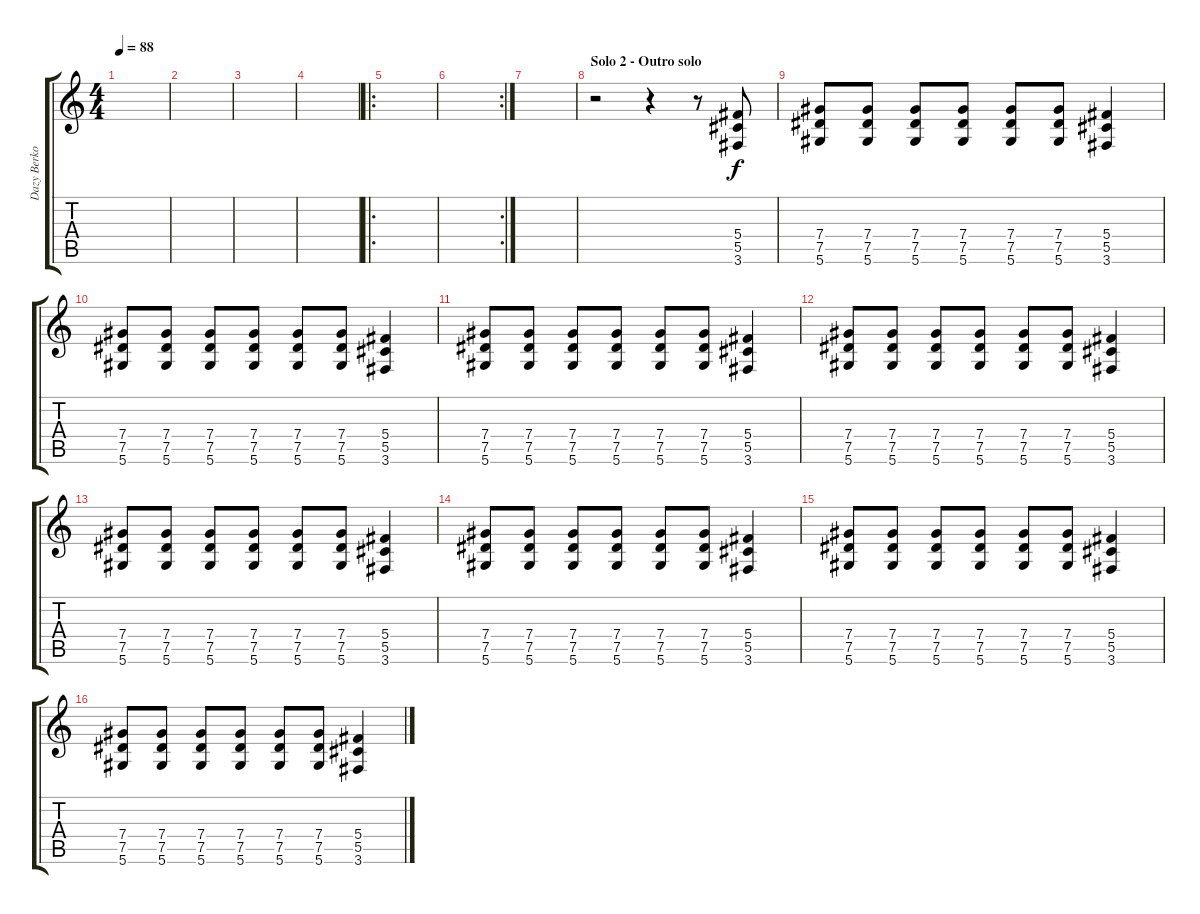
\track ("Dazy Berkowitz (Feedback)" "Dazy Berko") {instrument overdrivenguitar}
\staff {score tabs}
\tuning (Eb4 Bb3 Gb3 Db3 Ab2 Eb2) {hide}
\ts (4 4)
\tempo 88
\clef g2
\ks c
|
|
|
|
\ro
|
\rc 2
|
|
\section ("" "Solo 2 - Outro solo")
r.2{volume 10} r.4 r.8 (5.4 5.5 3.6).8 |
(7.4 7.5 5.6).8 (7.4 7.5 5.6).8 (7.4 7.5 5.6).8 (7.4 7.5 5.6).8 (7.4 7.5 5.6).8 (7.4 7.5 5.6).8 (5.4 5.5 3.6).4 |
(7.4 7.5 5.6).8 (7.4 7.5 5.6).8 (7.4 7.5 5.6).8 (7.4 7.5 5.6).8 (7.4 7.5 5.6).8 (7.4 7.5 5.6).8 (5.4 5.5 3.6).4 |
(7.4 7.5 5.6).8 (7.4 7.5 5.6).8 (7.4 7.5 5.6).8 (7.4 7.5 5.6).8 (7.4 7.5 5.6).8 (7.4 7.5 5.6).8 (5.4 5.5 3.6).4 |
(7.4 7.5 5.6).8 (7.4 7.5 5.6).8 (7.4 7.5 5.6).8 (7.4 7.5 5.6).8 (7.4 7.5 5.6).8 (7.4 7.5 5.6).8 (5.4 5.5 3.6).4 |
(7.4 7.5 5.6).8 (7.4 7.5 5.6).8 (7.4 7.5 5.6).8 (7.4 7.5 5.6).8 (7.4 7.5 5.6).8 (7.4 7.5 5.6).8 (5.4 5.5 3.6).4 |
(7.4 7.5 5.6).8 (7.4 7.5 5.6).8 (7.4 7.5 5.6).8 (7.4 7.5 5.6).8 (7.4 7.5 5.6).8 (7.4 7.5 5.6).8 (5.4 5.5 3.6).4 |
(7.4 7.5 5.6).8 (7.4 7.5 5.6).8 (7.4 7.5 5.6).8 (7.4 7.5 5.6).8 (7.4 7.5 5.6).8 (7.4 7.5 5.6).8 (5.4 5.5 3.6).4 |
(7.4 7.5 5.6).8 (7.4 7.5 5.6).8 (7.4 7.5 5.6).8 (7.4 7.5 5.6).8 (7.4 7.5 5.6).8 (7.4 7.5 5.6).8 (5.4 5.5 3.6).4
